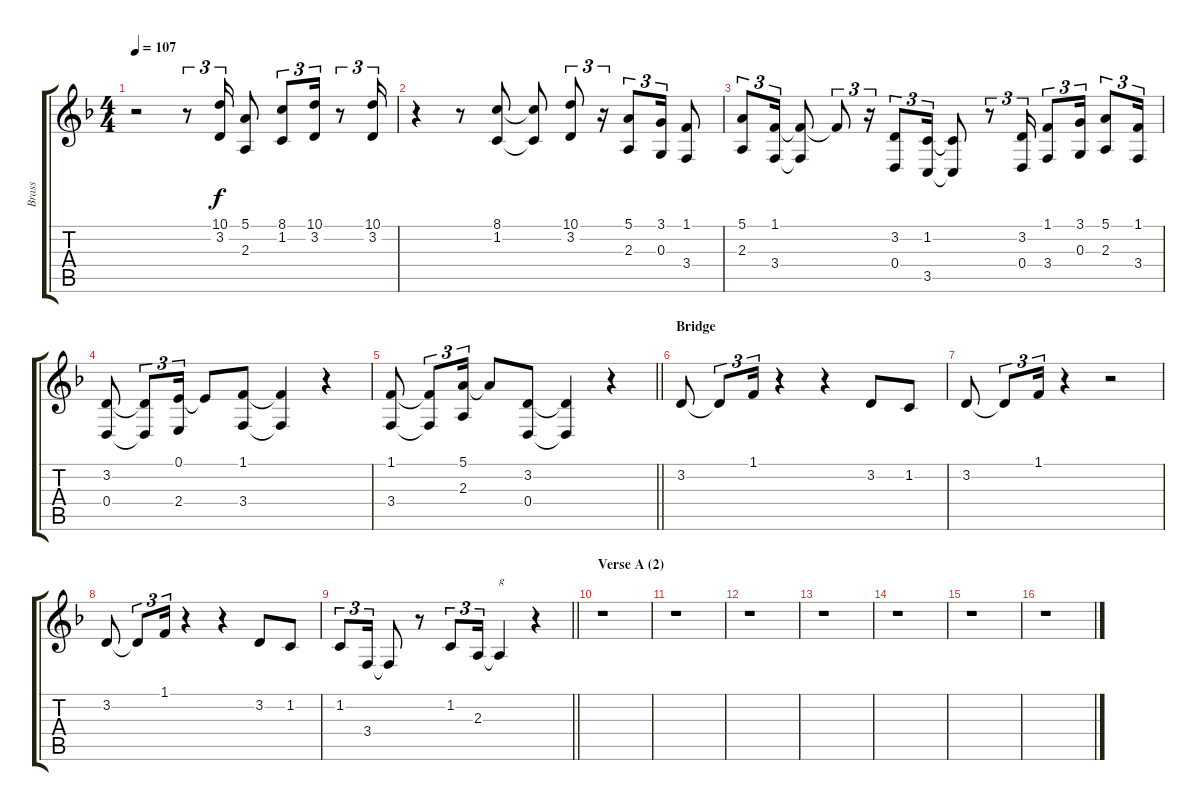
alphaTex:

\track ("Brass" "Brass") {instrument brasssection}
\staff {score tabs}
\tuning (E4 B3 G3 D3 A2 E2) {hide}
\ts (4 4)
\tempo 107
\clef g2
\ks dminor
r.2{dy f} r.8{tu (3 2)} (10.1 3.2).16{tu (3 2)} (5.1 2.3).8 (8.1 1.2).8{tu (3 2)} (10.1 3.2).16{tu (3 2)} r.8{tu (3 2)} (10.1 3.2).16{tu (3 2)} |
r.4 r.8 (8.1 1.2).8 (8.1{t} 1.2{t}).8 (10.1 3.2).8{tu (3 2)} r.16{tu (3 2)} (5.1 2.3).8{tu (3 2)} (3.1 0.3).16{tu (3 2)} (1.1 3.4).8 |
(5.1 2.3).8{tu (3 2)} (1.1 3.4).16{tu (3 2)} (1.1{t} 3.4{t}).8 1.1{t}.8{tu (3 2)} r.16{tu (3 2)} (3.2 0.4).8{tu (3 2)} (1.2 3.5).16{tu (3 2)} (1.2{t} 3.5{t}).8 r.8{tu (3 2)} (3.2 0.4).16{tu (3 2)} (1.1 3.4).8{tu (3 2)} (3.1 0.3).16{tu (3 2)} (5.1 2.3).8{tu (3 2)} (1.1 3.4).16{tu (3 2)} |
(3.2 0.4).8 (3.2{t} 0.4{t}).8{tu (3 2)} (0.1 2.4).16{tu (3 2)} 0.1{t}.8 (1.1 3.4).8 (1.1{t} 3.4{t}).4 r.4 |
\barLineRight lightlight
(1.1 3.4).8 (1.1{t} 3.4{t}).8{tu (3 2)} (5.1 2.3).16{tu (3 2)} 5.1{t}.8 (3.2 0.4).8 (3.2{t} 0.4{t}).4 r.4 |
\section ("" "Bridge")
3.2.8 3.2{t}.8{tu (3 2)} 1.1.16{tu (3 2)} r.4 r.4 3.2.8 1.2.8 |
3.2.8 3.2{t}.8{tu (3 2)} 1.1.16{tu (3 2)} r.4 r.2 |
3.2.8 3.2{t}.8{tu (3 2)} 1.1.16{tu (3 2)} r.4 r.4 3.2.8 1.2.8 |
\barLineRight lightlight
1.2.8{tu (3 2)} 3.4.16{tu (3 2)} 3.4{t}.8 r.8 1.2.8{tu (3 2)} 2.3.16{tu (3 2)} 2.3{t}.4{txt "g"} r.4 |
\section ("" "Verse A (2)")
r.1 |
r.1 |
r.1 |
r.1 |
r.1 |
r.1 |
r.1
